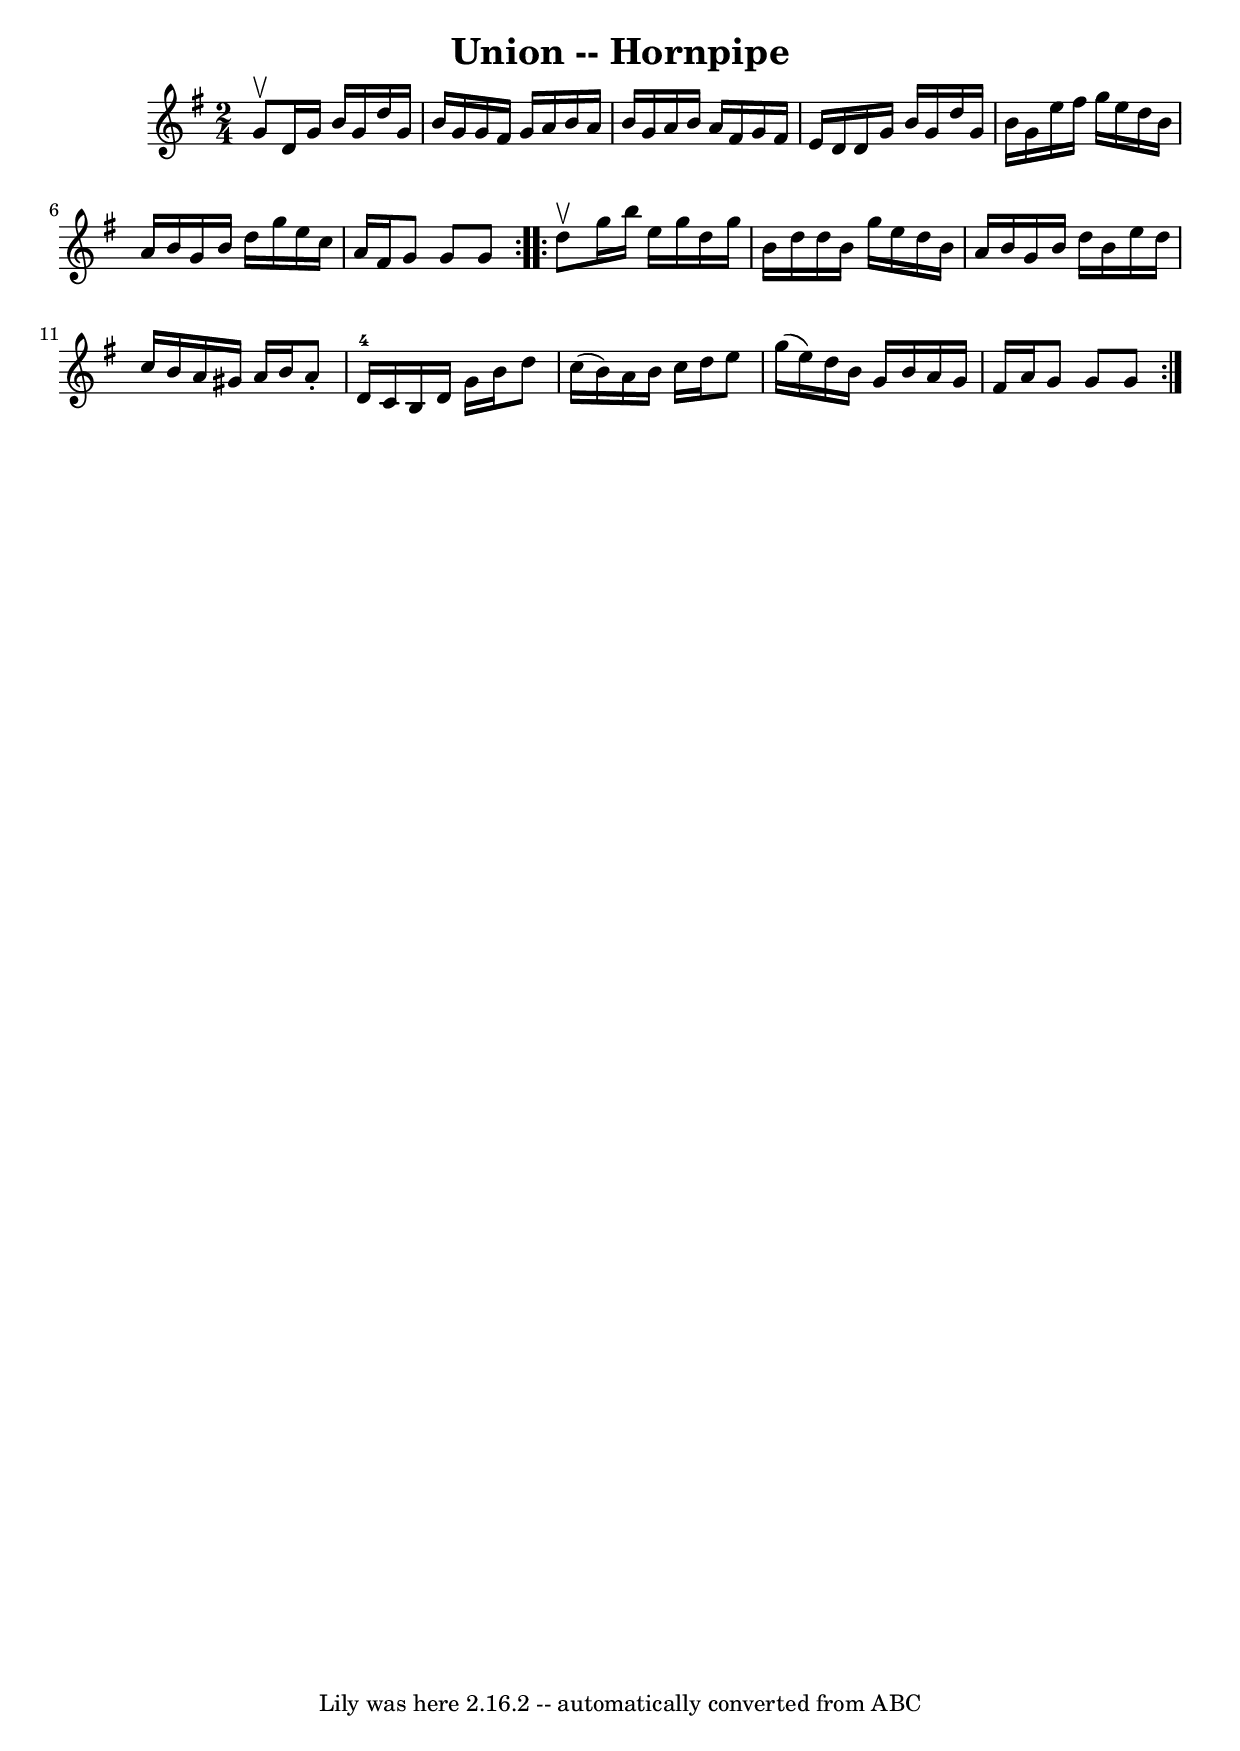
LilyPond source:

\version "2.16.2"
\include "Mammoth.ily"
\header {
  %% book = "Cole's 1000 Fiddle Tunes"
  crossRefNumber = "1"
  footnotes = ""
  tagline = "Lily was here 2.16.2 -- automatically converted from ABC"
  title = "Union -- Hornpipe"

}
voicedefault =  {



  \repeat volta 2 {

    \time 2/4 
    \key g \major
    g'8^\upbow |
    d'16 g'16 b'16 g'16   
    d''16 g'16 b'16 g'16  |
    g'16 fis'16 g'16 a'16    
    b'16 a'16 b'16 g'16  |
    a'16 b'16 a'16 fis'16 g'16 
    fis'16 e'16 d'16  |
    d'16 g'16 b'16 g'16 d''16   
    g'16 b'16 g'16  |
    e''16 fis''16 g''16 e''16 d''16   
    b'16 a'16 b'16  |
    g'16 b'16 d''16 g''16 e''16    
    c''16 a'16 fis'16  |
    g'8 g'8 g'8  
  }     
  \repeat volta 2 {
    
    d''8^\upbow |
    g''16 b''16 e''16 g''16 d''16 g''16    
    b'16 d''16  |
    d''16 b'16 g''16 e''16 d''16 b'16    
    a'16 b'16  |
    g'16 b'16 d''16 b'16 e''16 d''16    
    c''16 b'16  |
    a'16 gis'16 a'16 b'16 a'8 -. d'16-4  
    c'16  |
    b16 d'16 g'16 b'16 d''8 c''16 (b'16) 
    |
    a'16 b'16 c''16 d''16 e''8 g''16 (e''16) 
    |
    d''16 b'16 g'16 b'16 a'16 g'16 fis'16 a'16  
    |
    g'8 g'8 g'8  
  }   

}

\score{
  <<

    \context Staff="default"
    {
      \voicedefault 
      
    }

  >>
  \layout {
    
  }
  \midi {
  }

}
